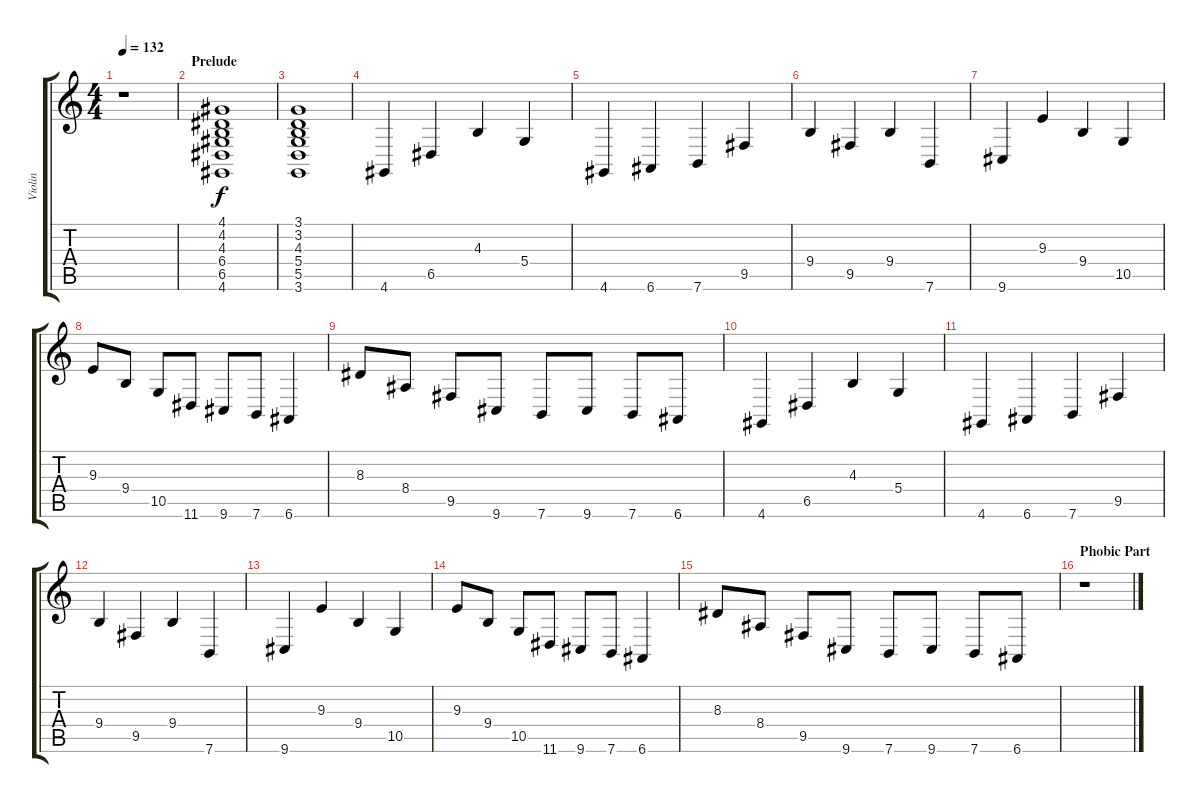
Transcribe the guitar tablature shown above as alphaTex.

\track ("Violin" "Violin") {instrument violin}
\staff {score tabs}
\tuning (E4 B3 G3 D3 A2 E2) {hide}
\ts (4 4)
\tempo 132
\clef g2
\ks c
r.1{dy f instrument violin} |
\section ("" "Prelude")
(4.1 4.2 4.3 6.4 6.5 4.6).1 |
(3.1 3.2 4.3 5.4 5.5 3.6).1 |
4.6.4 6.5.4 4.3.4 5.4.4 |
4.6.4 6.6.4 7.6.4 9.5.4 |
9.4.4 9.5.4 9.4.4 7.6.4 |
9.6.4 9.3.4 9.4.4 10.5.4 |
9.3.8 9.4.8 10.5.8 11.6.8 9.6.8 7.6.8 6.6.4 |
8.3.8 8.4.8 9.5.8 9.6.8 7.6.8 9.6.8 7.6.8 6.6.8 |
4.6.4 6.5.4 4.3.4 5.4.4 |
4.6.4 6.6.4 7.6.4 9.5.4 |
9.4.4 9.5.4 9.4.4 7.6.4 |
9.6.4 9.3.4 9.4.4 10.5.4 |
9.3.8 9.4.8 10.5.8 11.6.8 9.6.8 7.6.8 6.6.4 |
8.3.8 8.4.8 9.5.8 9.6.8 7.6.8 9.6.8 7.6.8 6.6.8 |
\section ("" "Phobic Part")
r.1
